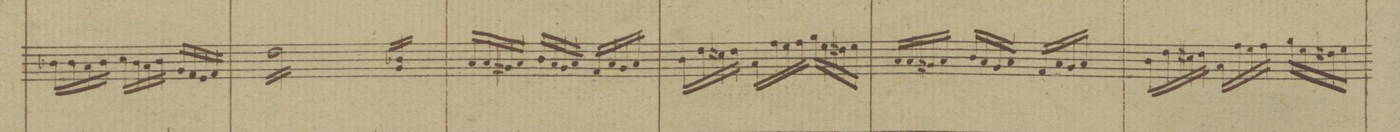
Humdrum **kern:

**kern	**dynam
*I"Violini	*
*clefG2	*
*k[b-]	*
*M3/4	*
16b-X\LL	.
16b-\	.
16a\	.
16b-\JJ	.
16cc\LL	.
16b-\	.
16a\	.
16b-\JJ	.
16g/LL	.
16f/	.
16e/	.
16f/JJ	.
=57	=57
16dd\LL	.
16dd\	.
16dd\	.
16dd\	.
16dd\	.
16dd\	.
16dd\	.
16dd\JJ	.
16b-XLL 16g/	.
16b- 16g/	.
16b- 16g/	.
16b-JJ 16g/	.
*Xtremolo	*
=58	=58
16a/LL	.
16a/	.
16g#X/	.
16a/JJ	.
16b-/LL	.
16a/	.
16g#/	.
16a/JJ	.
16f/LL	.
16a/	.
16g#/	.
16a/JJ	.
=59	=59
16b-\LL	.
16dd\	.
16cc#X\	.
16dd\JJ	.
16a\LL	.
16ff\	.
16ee\	.
16ff\JJ	.
16gg\LL	.
16ee\	.
16dd#X\	.
16ee\JJ	.
=60	=60
16a/LL	.
16a/	.
16g#X/	.
16a/JJ	.
16b-/LL	.
16a/	.
16g#/	.
16a/JJ	.
16f/LL	.
16a/	.
16g#/	.
16a/JJ	.
=61	=61
16b-\LL	.
16dd\	.
16cc#X\	.
16dd\JJ	.
16a\LL	.
16ff\	.
16ee\	.
16ff\JJ	.
16gg\LL	.
16ee\	.
16dd#X\	.
16ee\JJ	.
=62	=62
*-	*-
